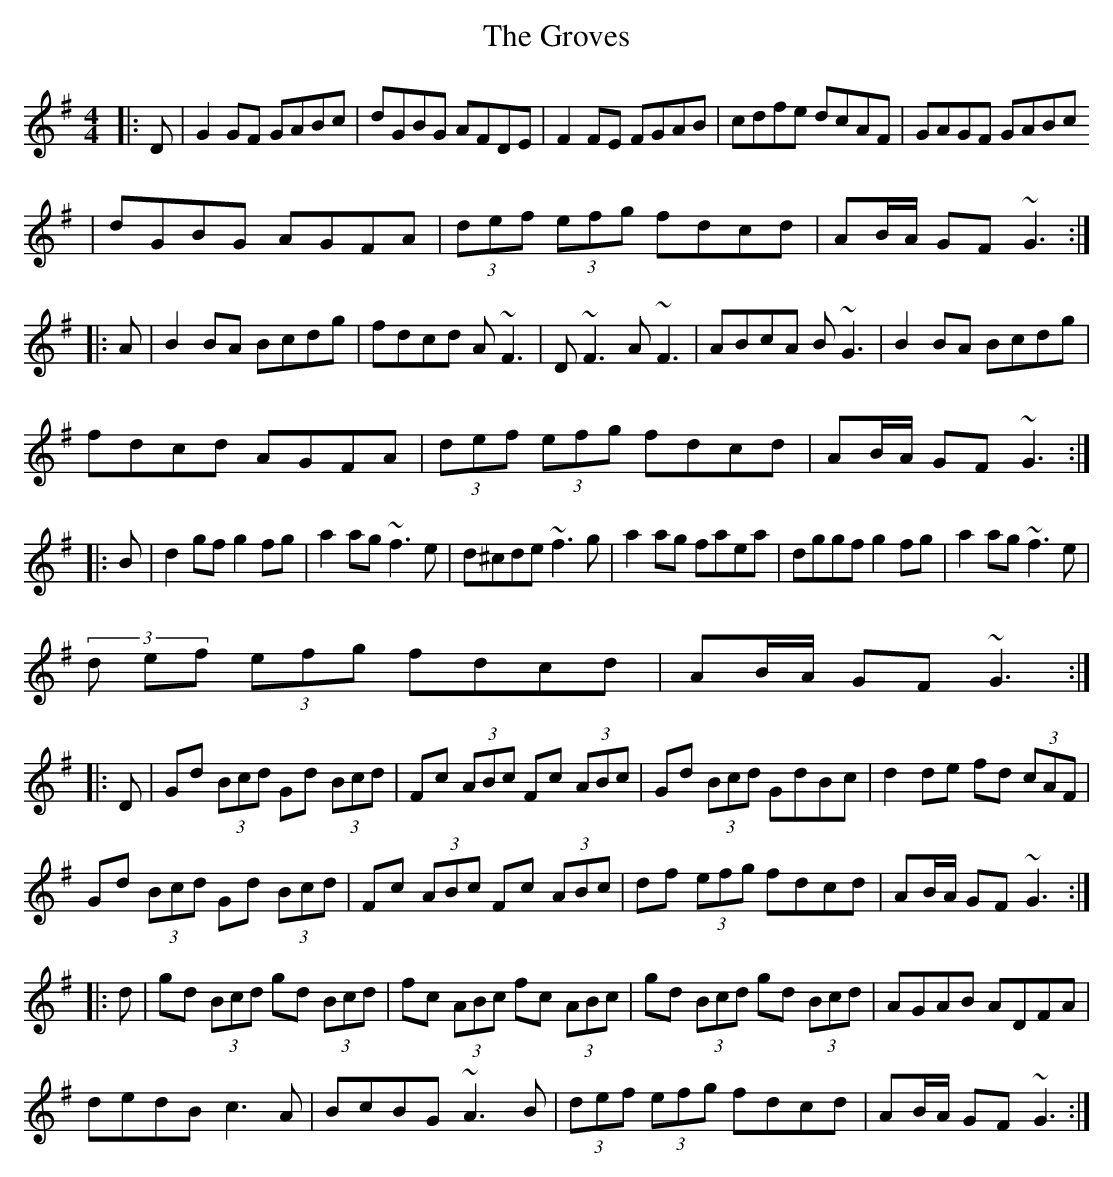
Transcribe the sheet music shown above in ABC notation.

X:1
T:The Groves
M:4/4
L:1/8
K:G
|:D|G2 GF GABc|dGBG AFDE|F2 FE FGAB|cdfe dcAF|GAGF GABc
|dGBG AGFA|(3def (3efg fdcd|AB/2A/2 GF~G3:|
|:A|B2 BA Bcdg|fdcd A ~F3|D ~F3 A ~F3|ABcA B ~G3|B2 BA Bcdg|
fdcd AGFA|(3 def (3efg fdcd|AB/2A/2 GF~G3:|
|:B|d2 gf g2fg|a2 ag ~f3e|d^cde ~f3g|a2 ag faea|dggf g2fg|a2 ag ~f3e|
(3d ef (3efg fdcd|AB/2A/2 GF~G3:|
|:D|Gd (3Bcd Gd (3Bcd|Fc (3ABc Fc (3ABc|Gd (3Bcd GdBc|d2 de fd (3cAF|
Gd (3Bcd Gd (3Bcd|Fc (3ABc Fc (3ABc|df (3efg fdcd|AB/2A/2 GF~G3:|
|:d|gd (3Bcd gd (3Bcd|fc (3ABc fc (3ABc|gd (3Bcd gd (3Bcd|AGAB ADFA|
dedB c3 A|BcBG ~A3 B|(3def (3efg fdcd|AB/2A/2 GF~G3:|
